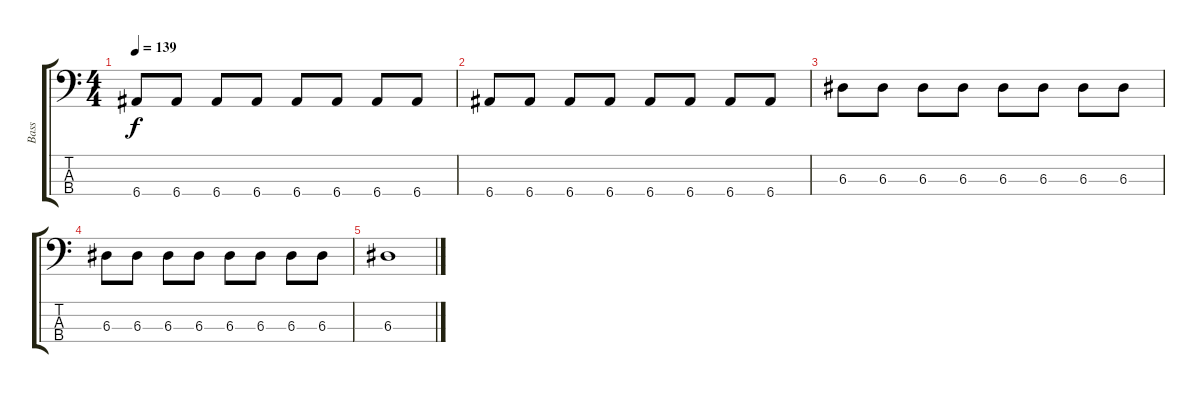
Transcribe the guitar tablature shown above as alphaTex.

\track ("Bass" "Bass") {solo instrument electricbassfinger}
\staff {score tabs}
\tuning (G2 D2 A1 E1) {hide}
\ts (4 4)
\tempo 139
\clef f4
\ks c
6.4.8{dy f} 6.4.8 6.4.8 6.4.8 6.4.8 6.4.8 6.4.8 6.4.8 |
6.4.8 6.4.8 6.4.8 6.4.8 6.4.8 6.4.8 6.4.8 6.4.8 |
6.3.8 6.3.8 6.3.8 6.3.8 6.3.8 6.3.8 6.3.8 6.3.8 |
6.3.8 6.3.8 6.3.8 6.3.8 6.3.8 6.3.8 6.3.8 6.3.8 |
6.3.1
